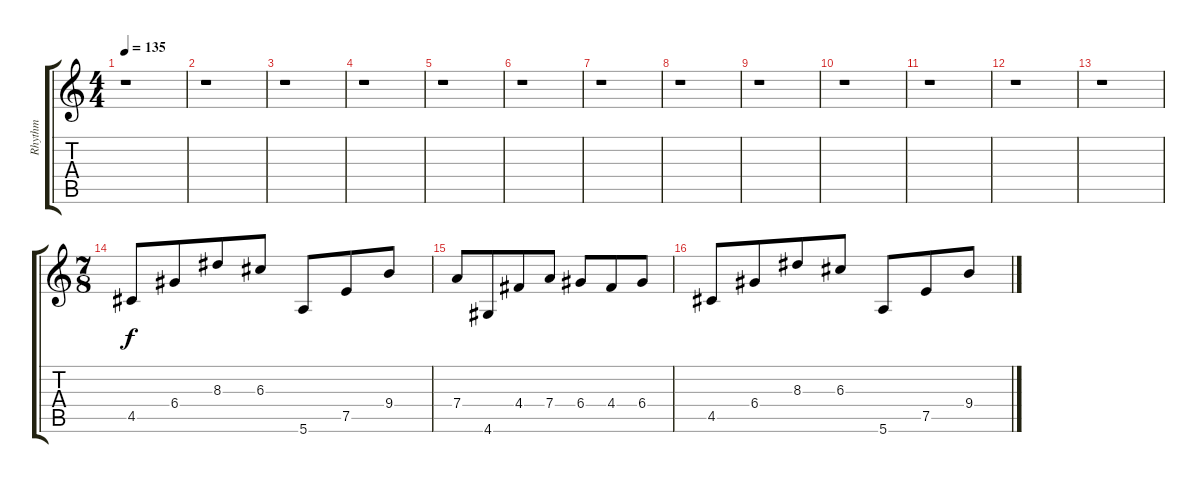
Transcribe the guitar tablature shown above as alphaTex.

\track ("Rhythm" "Rhythm") {instrument distortionguitar}
\staff {score tabs}
\tuning (E4 B3 G3 D3 A2 E2) {hide}
\ts (4 4)
\tempo 135
\clef g2
\ks c
r.1{dy f} |
r.1 |
r.1 |
r.1 |
r.1 |
r.1 |
r.1 |
r.1 |
r.1 |
r.1 |
r.1 |
r.1 |
r.1 |
\ts (7 8)
4.5.8 6.4.8 8.3.8 6.3.8 5.6.8 7.5.8 9.4.8 |
7.4.8 4.6.8 4.4.8 7.4.8 6.4.8 4.4.8 6.4.8 |
4.5.8 6.4.8 8.3.8 6.3.8 5.6.8 7.5.8 9.4.8
